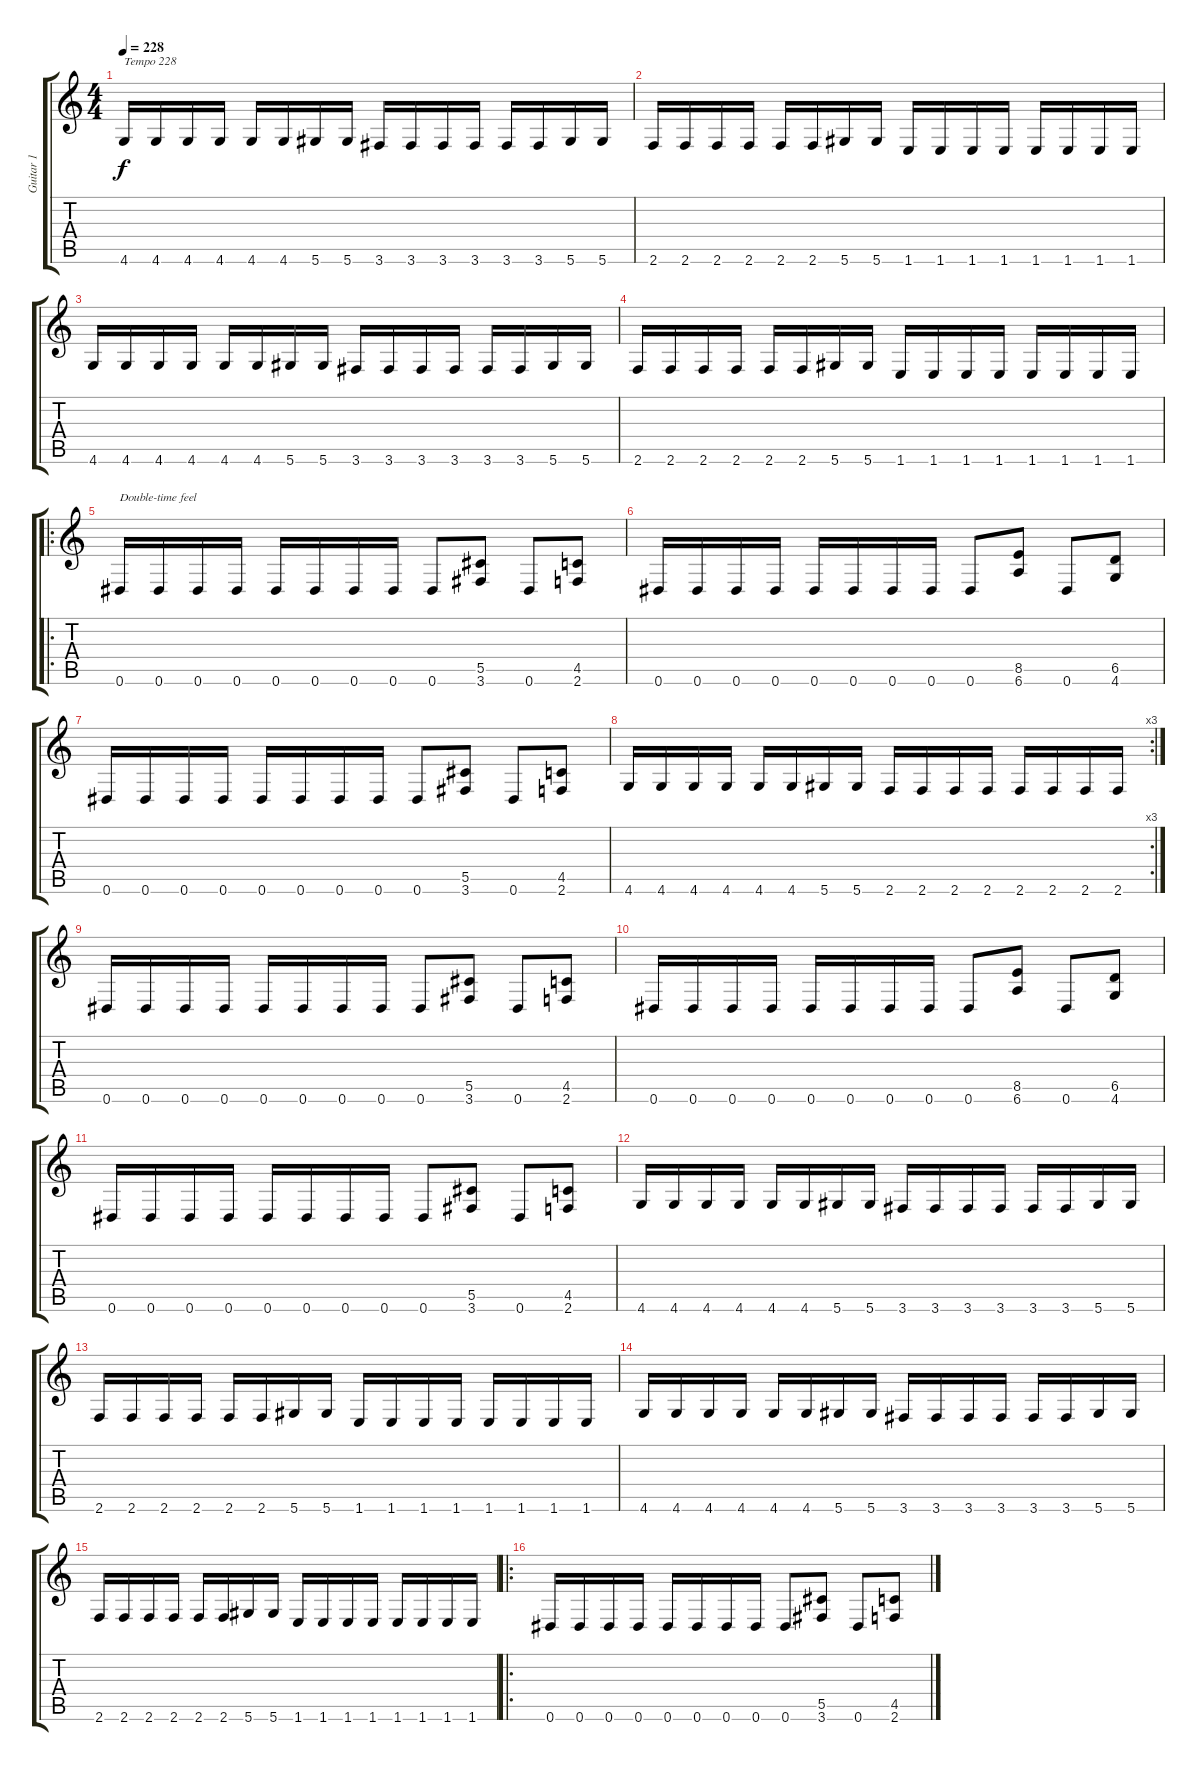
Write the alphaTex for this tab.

\track ("Guitar 1" "Guitar 1") {instrument distortionguitar}
\staff {score tabs}
\tuning (Eb4 Bb3 Gb3 Db3 Ab2 Eb2) {hide}
\ts (4 4)
\tempo 228
\clef g2
\ks c
4.6.16{txt "Tempo 228" dy f instrument distortionguitar} 4.6.16 4.6.16 4.6.16 4.6.16 4.6.16 5.6.16 5.6.16 3.6.16 3.6.16 3.6.16 3.6.16 3.6.16 3.6.16 5.6.16 5.6.16 |
2.6.16 2.6.16 2.6.16 2.6.16 2.6.16 2.6.16 5.6.16 5.6.16 1.6.16 1.6.16 1.6.16 1.6.16 1.6.16 1.6.16 1.6.16 1.6.16 |
4.6.16 4.6.16 4.6.16 4.6.16 4.6.16 4.6.16 5.6.16 5.6.16 3.6.16 3.6.16 3.6.16 3.6.16 3.6.16 3.6.16 5.6.16 5.6.16 |
2.6.16 2.6.16 2.6.16 2.6.16 2.6.16 2.6.16 5.6.16 5.6.16 1.6.16 1.6.16 1.6.16 1.6.16 1.6.16 1.6.16 1.6.16 1.6.16 |
\ro
0.6.16{txt "Double-time feel"} 0.6.16 0.6.16 0.6.16 0.6.16 0.6.16 0.6.16 0.6.16 0.6.8 (5.5 3.6).8 0.6.8 (4.5 2.6).8 |
0.6.16 0.6.16 0.6.16 0.6.16 0.6.16 0.6.16 0.6.16 0.6.16 0.6.8 (8.5 6.6).8 0.6.8 (6.5 4.6).8 |
0.6.16 0.6.16 0.6.16 0.6.16 0.6.16 0.6.16 0.6.16 0.6.16 0.6.8 (5.5 3.6).8 0.6.8 (4.5 2.6).8 |
\rc 3
4.6.16 4.6.16 4.6.16 4.6.16 4.6.16 4.6.16 5.6.16 5.6.16 2.6.16 2.6.16 2.6.16 2.6.16 2.6.16 2.6.16 2.6.16 2.6.16 |
0.6.16 0.6.16 0.6.16 0.6.16 0.6.16 0.6.16 0.6.16 0.6.16 0.6.8 (5.5 3.6).8 0.6.8 (4.5 2.6).8 |
0.6.16 0.6.16 0.6.16 0.6.16 0.6.16 0.6.16 0.6.16 0.6.16 0.6.8 (8.5 6.6).8 0.6.8 (6.5 4.6).8 |
0.6.16 0.6.16 0.6.16 0.6.16 0.6.16 0.6.16 0.6.16 0.6.16 0.6.8 (5.5 3.6).8 0.6.8 (4.5 2.6).8 |
4.6.16 4.6.16 4.6.16 4.6.16 4.6.16 4.6.16 5.6.16 5.6.16 3.6.16 3.6.16 3.6.16 3.6.16 3.6.16 3.6.16 5.6.16 5.6.16 |
2.6.16 2.6.16 2.6.16 2.6.16 2.6.16 2.6.16 5.6.16 5.6.16 1.6.16 1.6.16 1.6.16 1.6.16 1.6.16 1.6.16 1.6.16 1.6.16 |
4.6.16 4.6.16 4.6.16 4.6.16 4.6.16 4.6.16 5.6.16 5.6.16 3.6.16 3.6.16 3.6.16 3.6.16 3.6.16 3.6.16 5.6.16 5.6.16 |
2.6.16 2.6.16 2.6.16 2.6.16 2.6.16 2.6.16 5.6.16 5.6.16 1.6.16 1.6.16 1.6.16 1.6.16 1.6.16 1.6.16 1.6.16 1.6.16 |
\ro
0.6.16 0.6.16 0.6.16 0.6.16 0.6.16 0.6.16 0.6.16 0.6.16 0.6.8 (5.5 3.6).8 0.6.8 (4.5 2.6).8
